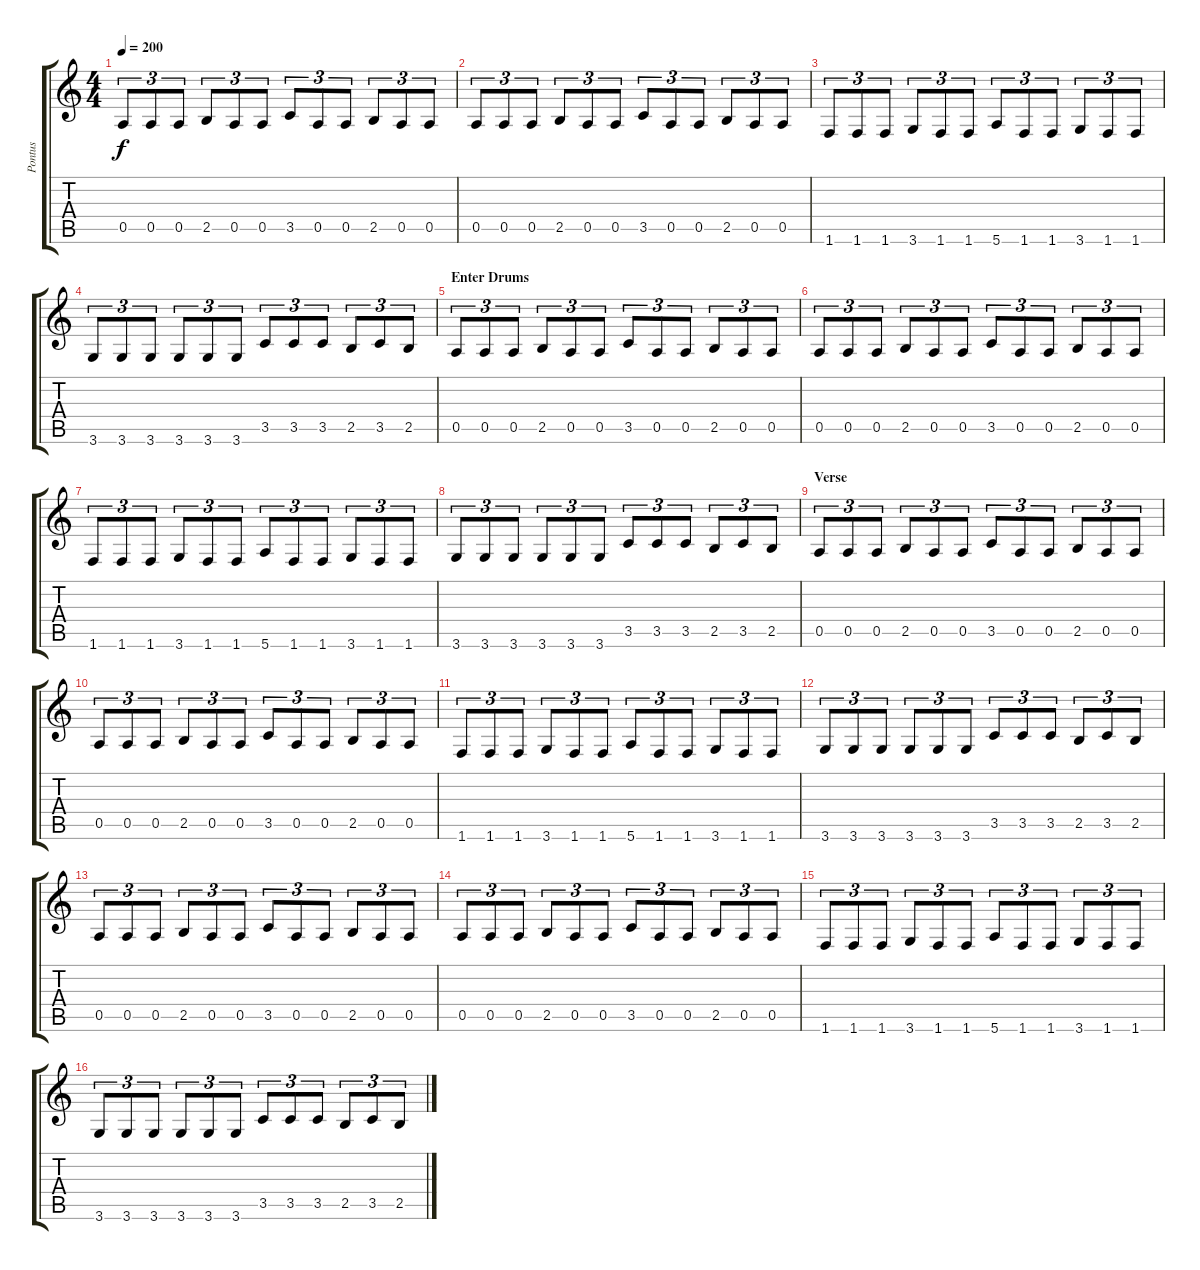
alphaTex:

\track ("Pontus" "Pontus") {instrument distortionguitar}
\staff {score tabs}
\tuning (E4 B3 G3 D3 A2 E2) {hide}
\ts (4 4)
\tempo 200
\clef g2
\ks c
0.5.8{tu (3 2) dy f instrument distortionguitar} 0.5.8{tu (3 2)} 0.5.8{tu (3 2)} 2.5.8{tu (3 2)} 0.5.8{tu (3 2)} 0.5.8{tu (3 2)} 3.5.8{tu (3 2)} 0.5.8{tu (3 2)} 0.5.8{tu (3 2)} 2.5.8{tu (3 2)} 0.5.8{tu (3 2)} 0.5.8{tu (3 2)} |
0.5.8{tu (3 2)} 0.5.8{tu (3 2)} 0.5.8{tu (3 2)} 2.5.8{tu (3 2)} 0.5.8{tu (3 2)} 0.5.8{tu (3 2)} 3.5.8{tu (3 2)} 0.5.8{tu (3 2)} 0.5.8{tu (3 2)} 2.5.8{tu (3 2)} 0.5.8{tu (3 2)} 0.5.8{tu (3 2)} |
1.6.8{tu (3 2)} 1.6.8{tu (3 2)} 1.6.8{tu (3 2)} 3.6.8{tu (3 2)} 1.6.8{tu (3 2)} 1.6.8{tu (3 2)} 5.6.8{tu (3 2)} 1.6.8{tu (3 2)} 1.6.8{tu (3 2)} 3.6.8{tu (3 2)} 1.6.8{tu (3 2)} 1.6.8{tu (3 2)} |
3.6.8{tu (3 2)} 3.6.8{tu (3 2)} 3.6.8{tu (3 2)} 3.6.8{tu (3 2)} 3.6.8{tu (3 2)} 3.6.8{tu (3 2)} 3.5.8{tu (3 2)} 3.5.8{tu (3 2)} 3.5.8{tu (3 2)} 2.5.8{tu (3 2)} 3.5.8{tu (3 2)} 2.5.8{tu (3 2)} |
\section ("" "Enter Drums")
0.5.8{tu (3 2)} 0.5.8{tu (3 2)} 0.5.8{tu (3 2)} 2.5.8{tu (3 2)} 0.5.8{tu (3 2)} 0.5.8{tu (3 2)} 3.5.8{tu (3 2)} 0.5.8{tu (3 2)} 0.5.8{tu (3 2)} 2.5.8{tu (3 2)} 0.5.8{tu (3 2)} 0.5.8{tu (3 2)} |
0.5.8{tu (3 2)} 0.5.8{tu (3 2)} 0.5.8{tu (3 2)} 2.5.8{tu (3 2)} 0.5.8{tu (3 2)} 0.5.8{tu (3 2)} 3.5.8{tu (3 2)} 0.5.8{tu (3 2)} 0.5.8{tu (3 2)} 2.5.8{tu (3 2)} 0.5.8{tu (3 2)} 0.5.8{tu (3 2)} |
1.6.8{tu (3 2)} 1.6.8{tu (3 2)} 1.6.8{tu (3 2)} 3.6.8{tu (3 2)} 1.6.8{tu (3 2)} 1.6.8{tu (3 2)} 5.6.8{tu (3 2)} 1.6.8{tu (3 2)} 1.6.8{tu (3 2)} 3.6.8{tu (3 2)} 1.6.8{tu (3 2)} 1.6.8{tu (3 2)} |
3.6.8{tu (3 2)} 3.6.8{tu (3 2)} 3.6.8{tu (3 2)} 3.6.8{tu (3 2)} 3.6.8{tu (3 2)} 3.6.8{tu (3 2)} 3.5.8{tu (3 2)} 3.5.8{tu (3 2)} 3.5.8{tu (3 2)} 2.5.8{tu (3 2)} 3.5.8{tu (3 2)} 2.5.8{tu (3 2)} |
\section ("" "Verse")
0.5.8{tu (3 2)} 0.5.8{tu (3 2)} 0.5.8{tu (3 2)} 2.5.8{tu (3 2)} 0.5.8{tu (3 2)} 0.5.8{tu (3 2)} 3.5.8{tu (3 2)} 0.5.8{tu (3 2)} 0.5.8{tu (3 2)} 2.5.8{tu (3 2)} 0.5.8{tu (3 2)} 0.5.8{tu (3 2)} |
0.5.8{tu (3 2)} 0.5.8{tu (3 2)} 0.5.8{tu (3 2)} 2.5.8{tu (3 2)} 0.5.8{tu (3 2)} 0.5.8{tu (3 2)} 3.5.8{tu (3 2)} 0.5.8{tu (3 2)} 0.5.8{tu (3 2)} 2.5.8{tu (3 2)} 0.5.8{tu (3 2)} 0.5.8{tu (3 2)} |
1.6.8{tu (3 2)} 1.6.8{tu (3 2)} 1.6.8{tu (3 2)} 3.6.8{tu (3 2)} 1.6.8{tu (3 2)} 1.6.8{tu (3 2)} 5.6.8{tu (3 2)} 1.6.8{tu (3 2)} 1.6.8{tu (3 2)} 3.6.8{tu (3 2)} 1.6.8{tu (3 2)} 1.6.8{tu (3 2)} |
3.6.8{tu (3 2)} 3.6.8{tu (3 2)} 3.6.8{tu (3 2)} 3.6.8{tu (3 2)} 3.6.8{tu (3 2)} 3.6.8{tu (3 2)} 3.5.8{tu (3 2)} 3.5.8{tu (3 2)} 3.5.8{tu (3 2)} 2.5.8{tu (3 2)} 3.5.8{tu (3 2)} 2.5.8{tu (3 2)} |
0.5.8{tu (3 2)} 0.5.8{tu (3 2)} 0.5.8{tu (3 2)} 2.5.8{tu (3 2)} 0.5.8{tu (3 2)} 0.5.8{tu (3 2)} 3.5.8{tu (3 2)} 0.5.8{tu (3 2)} 0.5.8{tu (3 2)} 2.5.8{tu (3 2)} 0.5.8{tu (3 2)} 0.5.8{tu (3 2)} |
0.5.8{tu (3 2)} 0.5.8{tu (3 2)} 0.5.8{tu (3 2)} 2.5.8{tu (3 2)} 0.5.8{tu (3 2)} 0.5.8{tu (3 2)} 3.5.8{tu (3 2)} 0.5.8{tu (3 2)} 0.5.8{tu (3 2)} 2.5.8{tu (3 2)} 0.5.8{tu (3 2)} 0.5.8{tu (3 2)} |
1.6.8{tu (3 2)} 1.6.8{tu (3 2)} 1.6.8{tu (3 2)} 3.6.8{tu (3 2)} 1.6.8{tu (3 2)} 1.6.8{tu (3 2)} 5.6.8{tu (3 2)} 1.6.8{tu (3 2)} 1.6.8{tu (3 2)} 3.6.8{tu (3 2)} 1.6.8{tu (3 2)} 1.6.8{tu (3 2)} |
3.6.8{tu (3 2)} 3.6.8{tu (3 2)} 3.6.8{tu (3 2)} 3.6.8{tu (3 2)} 3.6.8{tu (3 2)} 3.6.8{tu (3 2)} 3.5.8{tu (3 2)} 3.5.8{tu (3 2)} 3.5.8{tu (3 2)} 2.5.8{tu (3 2)} 3.5.8{tu (3 2)} 2.5.8{tu (3 2)}
